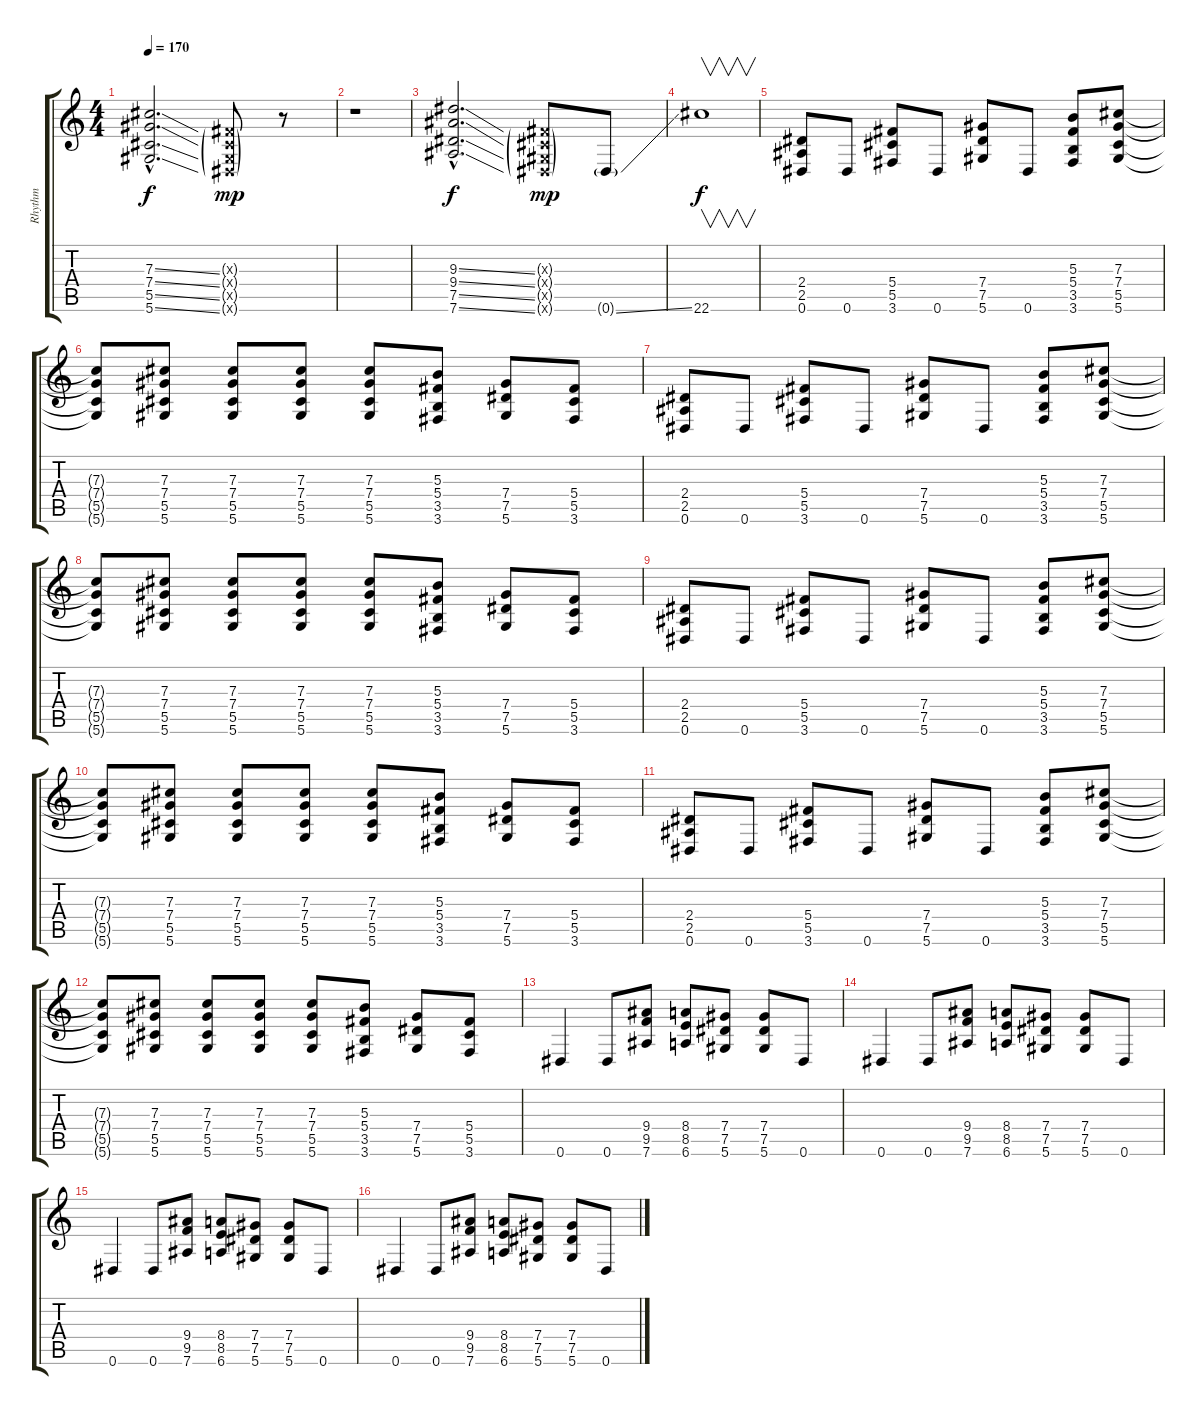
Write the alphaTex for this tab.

\track ("Rhythm" "Rhythm") {instrument distortionguitar}
\staff {score tabs}
\tuning (Eb4 Bb3 Gb3 Db3 Ab2 Eb2) {hide}
\ts (4 4)
\tempo 170
\clef g2
\ks c
(7.3{ss hac} 7.4{ss hac} 5.5{ss hac} 5.6{ss hac}).2{d dy f} (0.3{g x} 0.4{g x} 0.5{g x} 0.6{g x}).8{dy mp} r.8 |
r.1 |
(9.3{ss hac} 9.4{ss hac} 7.5{ss hac} 7.6{ss hac}).2{d dy f} (0.3{g x} 0.4{g x} 0.5{g x} 0.6{g x}).8{dy mp} 0.6{ss g}.8 |
22.6.1{v dy f} |
(2.4 2.5 0.6).8 0.6.8 (5.4 5.5 3.6).8 0.6.8 (7.4 7.5 5.6).8 0.6.8 (5.3 5.4 3.5 3.6).8 (7.3 7.4 5.5 5.6).8 |
(7.3{t} 7.4{t} 5.5{t} 5.6{t}).8 (7.3 7.4 5.5 5.6).8 (7.3 7.4 5.5 5.6).8 (7.3 7.4 5.5 5.6).8 (7.3 7.4 5.5 5.6).8 (5.3 5.4 3.5 3.6).8 (7.4 7.5 5.6).8 (5.4 5.5 3.6).8 |
(2.4 2.5 0.6).8 0.6.8 (5.4 5.5 3.6).8 0.6.8 (7.4 7.5 5.6).8 0.6.8 (5.3 5.4 3.5 3.6).8 (7.3 7.4 5.5 5.6).8 |
(7.3{t} 7.4{t} 5.5{t} 5.6{t}).8 (7.3 7.4 5.5 5.6).8 (7.3 7.4 5.5 5.6).8 (7.3 7.4 5.5 5.6).8 (7.3 7.4 5.5 5.6).8 (5.3 5.4 3.5 3.6).8 (7.4 7.5 5.6).8 (5.4 5.5 3.6).8 |
(2.4 2.5 0.6).8 0.6.8 (5.4 5.5 3.6).8 0.6.8 (7.4 7.5 5.6).8 0.6.8 (5.3 5.4 3.5 3.6).8 (7.3 7.4 5.5 5.6).8 |
(7.3{t} 7.4{t} 5.5{t} 5.6{t}).8 (7.3 7.4 5.5 5.6).8 (7.3 7.4 5.5 5.6).8 (7.3 7.4 5.5 5.6).8 (7.3 7.4 5.5 5.6).8 (5.3 5.4 3.5 3.6).8 (7.4 7.5 5.6).8 (5.4 5.5 3.6).8 |
(2.4 2.5 0.6).8 0.6.8 (5.4 5.5 3.6).8 0.6.8 (7.4 7.5 5.6).8 0.6.8 (5.3 5.4 3.5 3.6).8 (7.3 7.4 5.5 5.6).8 |
(7.3{t} 7.4{t} 5.5{t} 5.6{t}).8 (7.3 7.4 5.5 5.6).8 (7.3 7.4 5.5 5.6).8 (7.3 7.4 5.5 5.6).8 (7.3 7.4 5.5 5.6).8 (5.3 5.4 3.5 3.6).8 (7.4 7.5 5.6).8 (5.4 5.5 3.6).8 |
0.6.4 0.6.8 (9.4 9.5 7.6).8 (8.4 8.5 6.6).8 (7.4 7.5 5.6).8 (7.4 7.5 5.6).8 0.6.8 |
0.6.4 0.6.8 (9.4 9.5 7.6).8 (8.4 8.5 6.6).8 (7.4 7.5 5.6).8 (7.4 7.5 5.6).8 0.6.8 |
0.6.4 0.6.8 (9.4 9.5 7.6).8 (8.4 8.5 6.6).8 (7.4 7.5 5.6).8 (7.4 7.5 5.6).8 0.6.8 |
0.6.4 0.6.8 (9.4 9.5 7.6).8 (8.4 8.5 6.6).8 (7.4 7.5 5.6).8 (7.4 7.5 5.6).8 0.6.8
